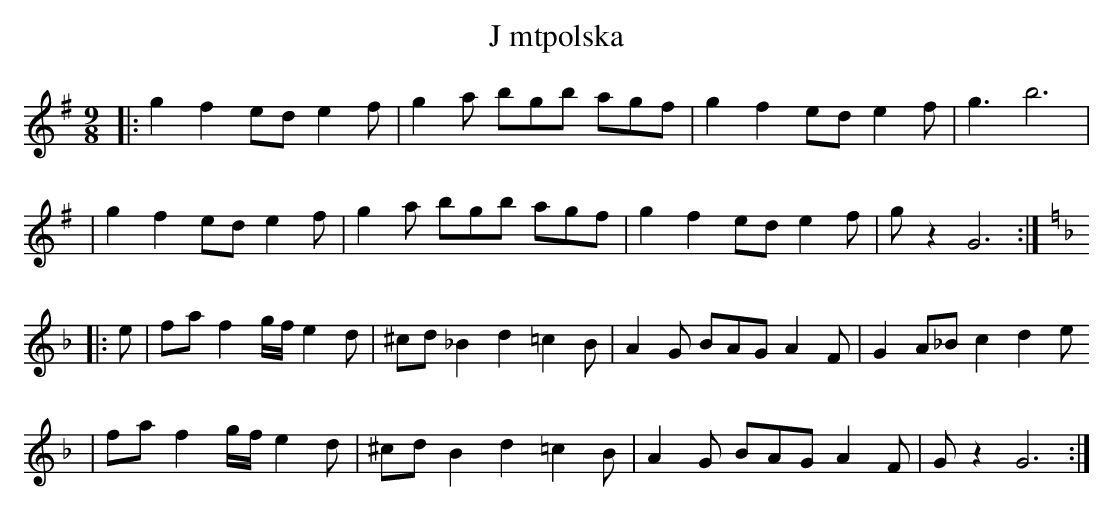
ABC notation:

X:1
T:J mtpolska
M:9/8
L:1/8
K:G
|: g2 f2 ed e2f | g2a bgb agf | g2 f2 ed e2f | g3 b6 |
|g2 f2 ed e2f | g2a bgb agf | g2 f2 ed e2f | gz2 G6 :|
K:Dm
|:e |faf2g/f/e2d |^cd_B2d2=c2B|A2G BAGA2F |G2A_Bc2 d2e
|faf2g/f/e2d |^cdB2d2=c2B|A2G BAGA2F |Gz2 G6:|
